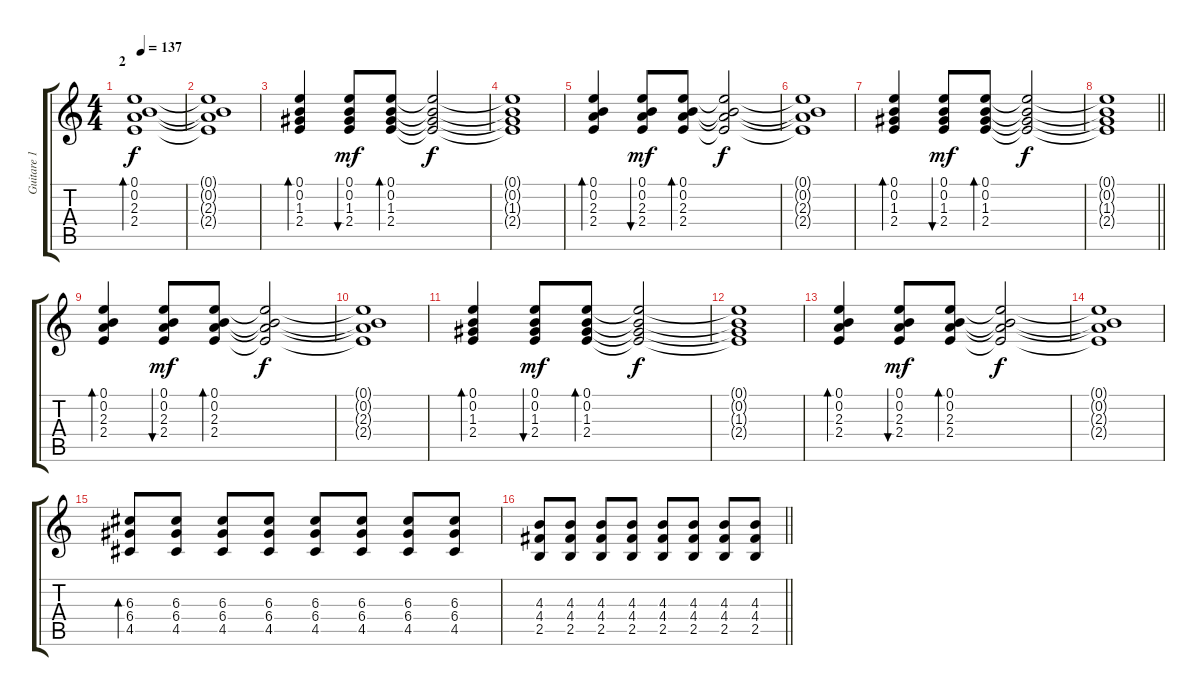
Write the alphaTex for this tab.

\track ("Guitare 1" "Guitare 1") {instrument electricguitarclean}
\staff {score tabs}
\tuning (E4 B3 G3 D3 A2 E2) {hide}
\ts (4 4)
\section ("" "2")
\tempo 137
\clef g2
\ks c
(0.1 0.2 2.3 2.4).1{bd 120 dy f instrument overdrivenguitar} |
(0.1{t} 0.2{t} 2.3{t} 2.4{t}).1{volume 4} |
(0.1 0.2 1.3 2.4).4{bd 120 volume 10} (0.1 0.2 1.3 2.4).8{bu 60 dy mf} (0.1 0.2 1.3 2.4).8{bd 60} (0.1{t} 0.2{t} 1.3{t} 2.4{t}).2{dy f} |
(0.1{t} 0.2{t} 1.3{t} 2.4{t}).1{volume 4} |
(0.1 0.2 2.3 2.4).4{bd 120 volume 10} (0.1 0.2 2.3 2.4).8{bu 60 dy mf} (0.1 0.2 2.3 2.4).8{bd 60} (0.1{t} 0.2{t} 2.3{t} 2.4{t}).2{dy f} |
(0.1{t} 0.2{t} 2.3{t} 2.4{t}).1{volume 4} |
(0.1 0.2 1.3 2.4).4{bd 120 volume 10} (0.1 0.2 1.3 2.4).8{bu 60 dy mf} (0.1 0.2 1.3 2.4).8{bd 60} (0.1{t} 0.2{t} 1.3{t} 2.4{t}).2{dy f} |
\barLineRight lightlight
(0.1{t} 0.2{t} 1.3{t} 2.4{t}).1{volume 4} |
(0.1 0.2 2.3 2.4).4{bd 120 volume 10} (0.1 0.2 2.3 2.4).8{bu 60 dy mf} (0.1 0.2 2.3 2.4).8{bd 60} (0.1{t} 0.2{t} 2.3{t} 2.4{t}).2{dy f} |
(0.1{t} 0.2{t} 2.3{t} 2.4{t}).1{volume 4} |
(0.1 0.2 1.3 2.4).4{bd 120 volume 10} (0.1 0.2 1.3 2.4).8{bu 60 dy mf} (0.1 0.2 1.3 2.4).8{bd 60} (0.1{t} 0.2{t} 1.3{t} 2.4{t}).2{dy f} |
(0.1{t} 0.2{t} 1.3{t} 2.4{t}).1{volume 4} |
(0.1 0.2 2.3 2.4).4{bd 120 volume 10} (0.1 0.2 2.3 2.4).8{bu 60 dy mf} (0.1 0.2 2.3 2.4).8{bd 60} (0.1{t} 0.2{t} 2.3{t} 2.4{t}).2{dy f} |
(0.1{t} 0.2{t} 2.3{t} 2.4{t}).1{volume 4} |
(6.3 6.4 4.5).8{bd 120 volume 10} (6.3 6.4 4.5).8 (6.3 6.4 4.5).8 (6.3 6.4 4.5).8 (6.3 6.4 4.5).8 (6.3 6.4 4.5).8 (6.3 6.4 4.5).8 (6.3 6.4 4.5).8 |
\barLineRight lightlight
(4.3 4.4 2.5).8 (4.3 4.4 2.5).8 (4.3 4.4 2.5).8 (4.3 4.4 2.5).8 (4.3 4.4 2.5).8 (4.3 4.4 2.5).8 (4.3 4.4 2.5).8 (4.3 4.4 2.5).8
